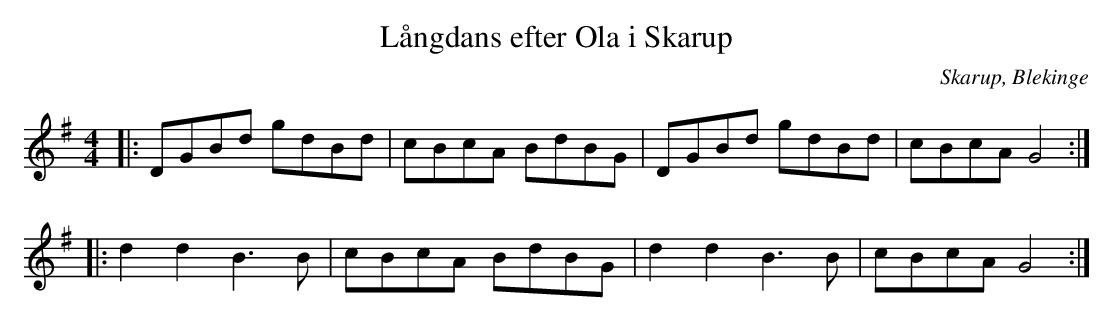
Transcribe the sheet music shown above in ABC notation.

X:1
T:Långdans efter Ola i Skarup
O:Skarup, Blekinge
M:4/4
L:1/8
K:G
|: DGBd gdBd | cBcA BdBG | DGBd gdBd | cBcA G4 :|
|: d2d2 B3 B | cBcA BdBG | d2d2 B3 B | cBcA G4 :|
